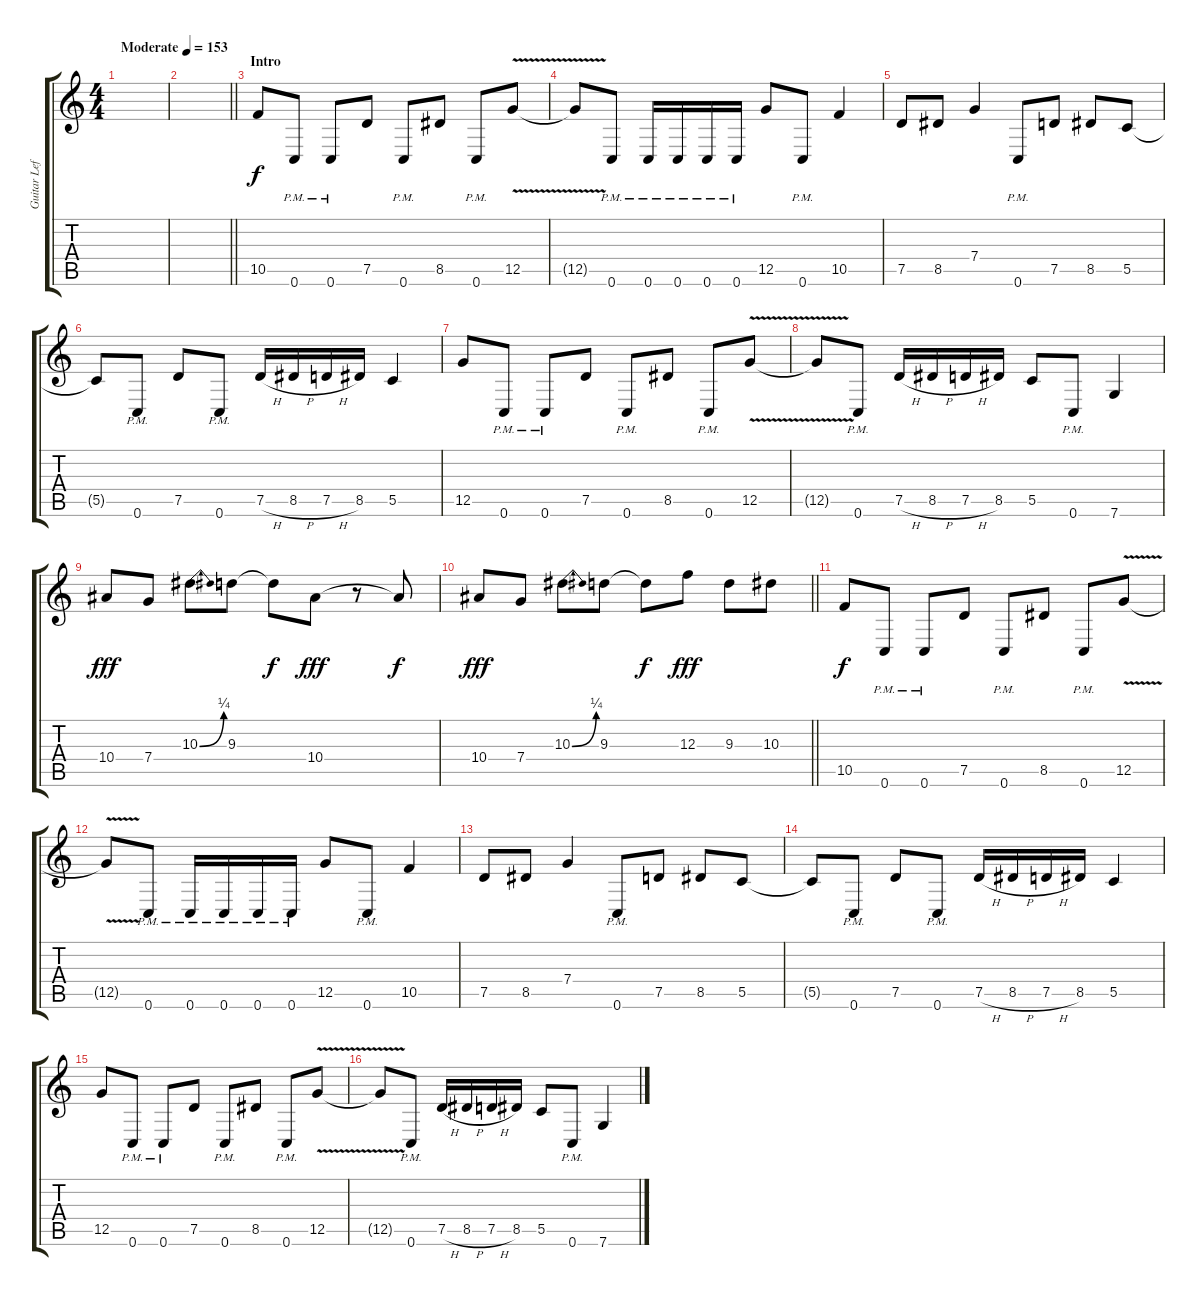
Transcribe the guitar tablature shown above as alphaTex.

\track ("Guitar Left" "Guitar Lef") {instrument distortionguitar}
\staff {score tabs}
\tuning (D4 A3 F3 C3 G2 C2) {hide}
\ts (4 4)
\tempo (153 "Moderate")
\clef g2
\ks c
|
\barLineRight lightlight
|
\section ("" "Intro")
10.5.8 0.6{pm}.8 0.6{pm}.8 7.5.8 0.6{pm}.8 8.5.8 0.6{pm}.8 12.5{v}.8 |
12.5{t}.8 0.6{pm}.8 0.6{pm}.16 0.6{pm}.16 0.6{pm}.16 0.6{pm}.16 12.5.8 0.6{pm}.8 10.5.4 |
7.5.8 8.5.8 7.4.4 0.6{pm}.8 7.5.8 8.5.8 5.5.8 |
5.5{t}.8 0.6{pm}.8 7.5.8 0.6{pm}.8 7.5{h}.16 8.5{h}.16 7.5{h}.16 8.5.16 5.5.4 |
12.5.8 0.6{pm}.8 0.6{pm}.8 7.5.8 0.6{pm}.8 8.5.8 0.6{pm}.8 12.5{v}.8 |
12.5{t}.8 0.6{pm}.8 7.5{h}.16 8.5{h}.16 7.5{h}.16 8.5.16 5.5.8 0.6{pm}.8 7.6.4 |
10.4.8{dy fff} 7.4.8 10.3{be (bend 0 0 60 1)}.8 9.3.8 9.3{t}.8{dy f} 10.4.8{dy fff} r.8 10.4{t}.8{dy f} |
\barLineRight lightlight
10.4.8{dy fff} 7.4.8 10.3{be (bend 0 0 60 1)}.8 9.3.8 9.3{t}.8{dy f} 12.3.8{dy fff} 9.3.8 10.3.8 |
\section ("" "")
10.5.8{dy f} 0.6{pm}.8 0.6{pm}.8 7.5.8 0.6{pm}.8 8.5.8 0.6{pm}.8 12.5{v}.8 |
12.5{t}.8 0.6{pm}.8 0.6{pm}.16 0.6{pm}.16 0.6{pm}.16 0.6{pm}.16 12.5.8 0.6{pm}.8 10.5.4 |
7.5.8 8.5.8 7.4.4 0.6{pm}.8 7.5.8 8.5.8 5.5.8 |
5.5{t}.8 0.6{pm}.8 7.5.8 0.6{pm}.8 7.5{h}.16 8.5{h}.16 7.5{h}.16 8.5.16 5.5.4 |
12.5.8 0.6{pm}.8 0.6{pm}.8 7.5.8 0.6{pm}.8 8.5.8 0.6{pm}.8 12.5{v}.8 |
12.5{t}.8 0.6{pm}.8 7.5{h}.16 8.5{h}.16 7.5{h}.16 8.5.16 5.5.8 0.6{pm}.8 7.6.4
